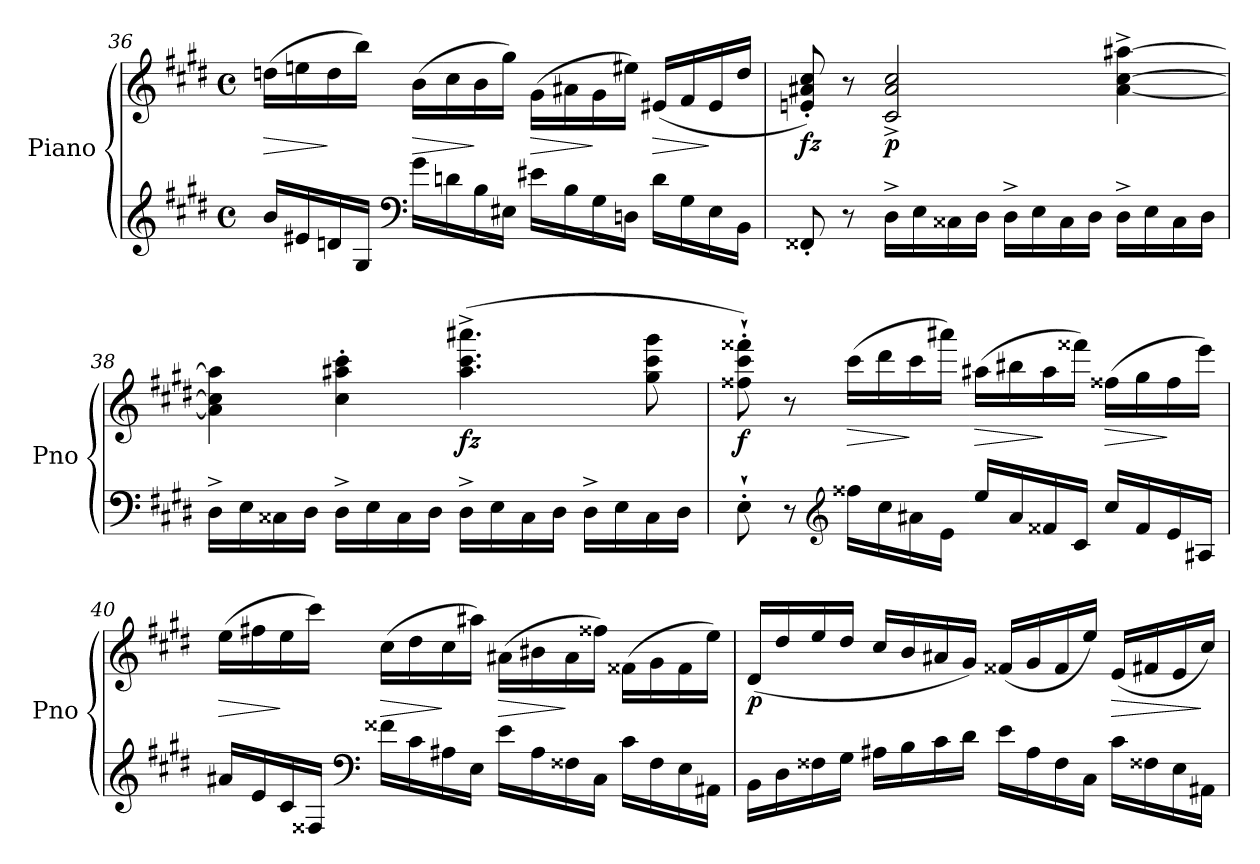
**kern	**kern	**dynam
*part1	*part1	*part1
*staff2	*staff1	*staff1/2
*I"Piano	*	*
*I'Pno	*	*
!!LO:LB:g=z
*clefG2	*clefG2	*
*k[f#c#g#d#]	*k[f#c#g#d#]	*
*M4/4	*M4/4	*
*met(c)	*met(c)	*
=36	=36	=36
!	!	!LO:HP:b
16b/LL	(16ddn\LL	>
16e#X/	16een\	.
16dn/	16dd\	]
16G#/JJ	16bb\JJ)	.
*clefF4	*	*
!	!	!LO:HP:b
16g#\LL	(16b\LL	>
16dn\	16cc#\	.
16B\	16b\	]
16E#X\JJ	16gg#\JJ)	.
!	!	!LO:HP:b
16e#X\LL	(16g#\LL	>
16B\	16a#X\	.
16G#\	16g#\	]
16Dn\JJ	16ee#X\JJ)	.
!	!	!LO:HP:b
16d\LL	(>16e#X/LL	>
16G#\	16f#/	.
16E#\	16e#/	]
16BB\JJ	16dd/JJ	.
=37	=37	=37
!	!	!LO:DY:b
8FF##X'/	8en/' 8a#X/' 8cc#/')	fz
8r	8r	.
!	!	!LO:DY:b
16D#^\LL	2c#/^ 2a#/^ 2cc#/^	p
16E\	.	.
16C##X\	.	.
16D#\JJ	.	.
16D#^\LL	.	.
16E\	.	.
16C##\	.	.
16D#\JJ	.	.
!	!	!LO:DY:b
16D#^\LL	[4a#\^ [4cc#\^ [4aa#X\^	other-dynamics
16E\	.	.
16C##\	.	.
16D#\JJ	.	.
!!LO:LB:g=z
=38	=38	=38
16D#^\LL	4a#\] 4cc#\] 4aa#\]	.
16E\	.	.
16C##X\	.	.
16D#\JJ	.	.
16D#^\LL	4cc#\' 4aa#X\' 4ccc#\'	.
16E\	.	.
16C##\	.	.
16D#\JJ	.	.
!	!	!LO:DY:b
16D#^\LL	(4.aa#\^ 4.ccc#\^ 4.aaa#X\^	fz
16E\	.	.
16C##\	.	.
16D#\JJ	.	.
16D#^\LL	.	.
16E\	.	.
16C##\	8gg#\ 8ccc#\ 8ggg#\	.
16D#\JJ	.	.
=39	=39	=39
!	!	!LO:DY:b
8E`'\	8ff##X\`' 8ccc#\`' 8fff##X\`')	f
8r	8r	.
*clefG2	*	*
!	!	!LO:HP:b
16ff##X\LL	(16ccc#\LL	>
16cc#\	16ddd#\	.
16a#X\	16ccc#\	]
16e\JJ	16aaa#X\JJ)	.
!	!	!LO:HP:b
16ee/LL	(16aa#X\LL	>
16a#/	16bb#X\	.
16f##X/	16aa#\	]
16c#/JJ	16fff##X\JJ)	.
!	!	!LO:HP:b
16cc#/LL	(16ff##X\LL	>
16f##/	16gg#\	.
16e/	16ff##\	]
16A#X/JJ	16eee\JJ)	.
!!LO:LB:g=z
=40	=40	=40
!	!	!LO:HP:b
16a#X/LL	(16ee\LL	>
16e/	16ff#X\	.
16c#/	16ee\	]
16F##X/JJ	16ccc#\JJ)	.
*clefF4	*	*
!	!	!LO:HP:b
16f##X\LL	(16cc#\LL	>
16c#\	16dd#\	.
16A#X\	16cc#\	]
16E\JJ	16aa#X\JJ)	.
!	!	!LO:HP:b
16e\LL	(16a#X\LL	>
16A#\	16b#X\	.
16F##X\	16a#\	]
16C#\JJ	16ff##X\JJ)	.
16c#\LL	(16f##X\LL	.
16F##\	16g#\	.
16E\	16f##\	.
16AA#X\JJ	16ee\JJ)	.
=41	=41	=41
!	!	!LO:DY:b
16BB\LL	(16d#/LL	p
16D#\	16dd#/	.
16F##X\	16ee/	.
16G#\JJ	16dd#/JJ	.
!	!	!LO:DY:b
16A#X\LL	16cc#/LL	other-dynamics
16B\	16b/	.
16c#\	16a#X/	.
16d#\JJ	16g#/JJ)	.
16e\LL	(16f##X/LL	.
16A#\	16g#/	.
16F##\	16f##/	.
16C#\JJ	16ee/JJ)	.
!	!	!LO:HP:b
16c#\LL	(16e/LL	>
16F##X\	16f#X/	.
16E\	16e/	.
16AA#X\JJ	16cc#/JJ)	]
=	=	=
*-	*-	*-
